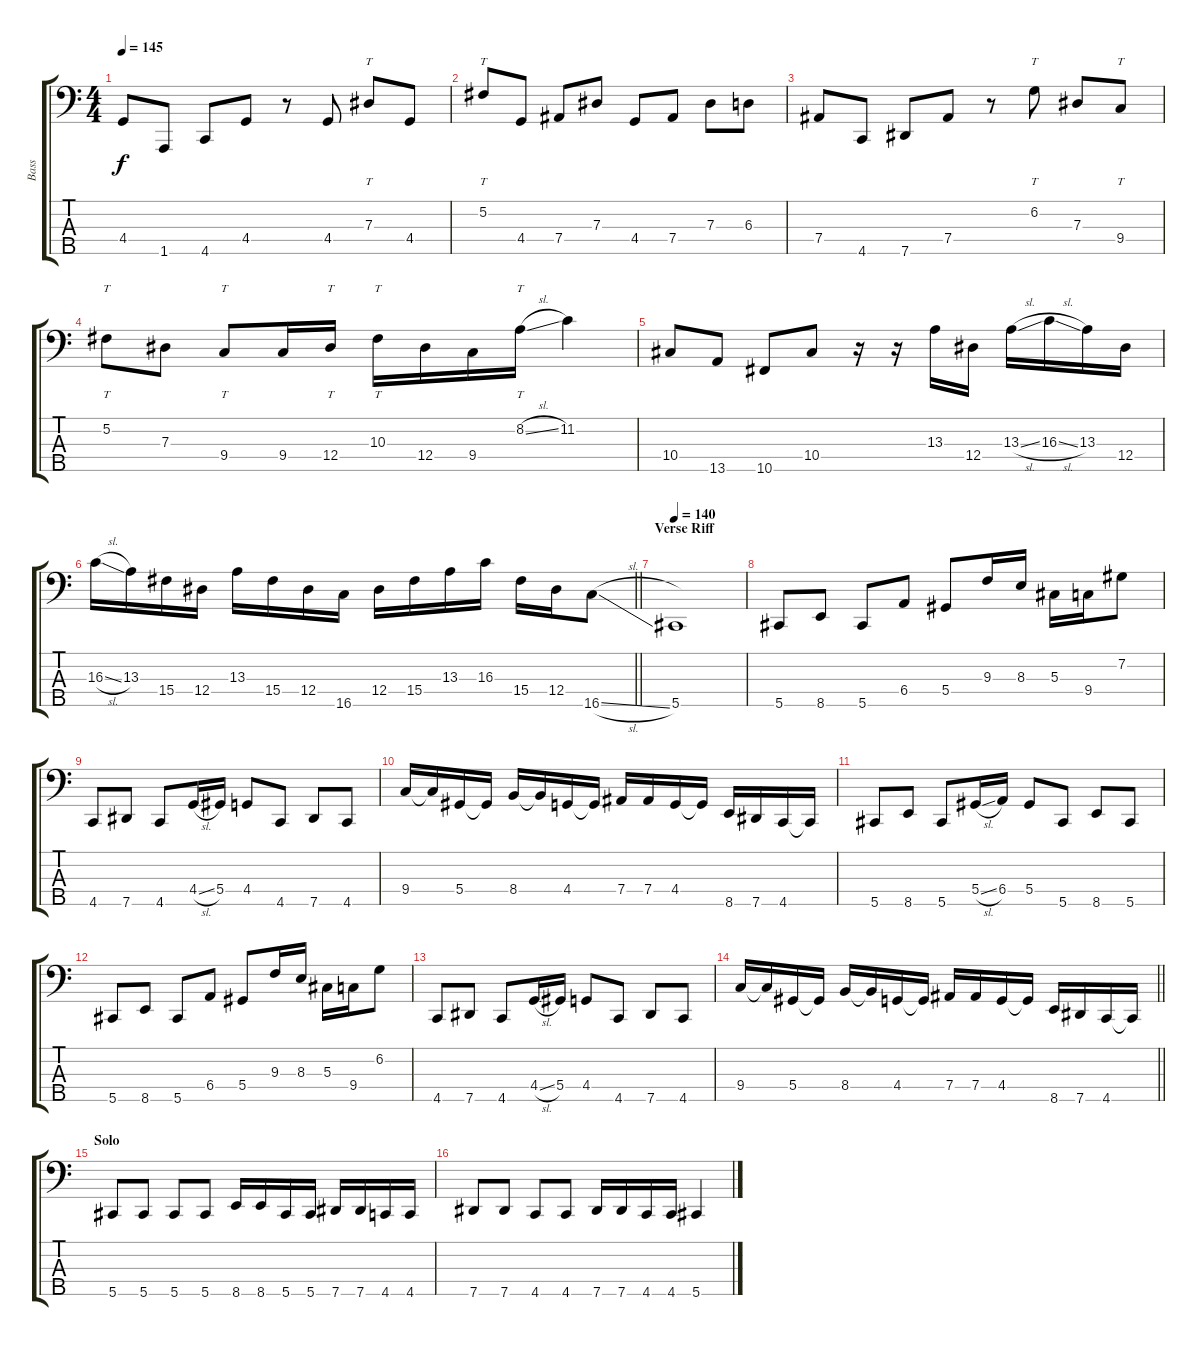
\track ("Bass" "Bass") {instrument electricbasspick}
\staff {score tabs}
\tuning (Gb2 Db2 Ab1 Eb1 Ab0) {hide}
\ts (4 4)
\tempo 145
\clef f4
\ks c
4.4.8{dy f} 1.5.8 4.5.8 4.4.8 r.8 4.4.8 7.3.8{tt} 4.4.8 |
5.2.8{tt} 4.4.8 7.4.8 7.3.8 4.4.8 7.4.8 7.3.8 6.3.8 |
7.4.8 4.5.8 7.5.8 7.4.8 r.8 6.2.8{tt} 7.3.8 9.4.8{tt} |
5.2.8{tt} 7.3.8 9.4.8{tt} 9.4.16 12.4.16{tt} 10.3.16{tt} 12.4.16 9.4.16 8.2{sl}.16{tt} 11.2.4 |
10.4.8 13.5.8 10.5.8 10.4.8 r.16 r.16 13.3.16 12.4.16 13.3{sl}.16 16.3{sl}.16 13.3.16 12.4.16 |
\barLineRight lightlight
16.3{sl}.16 13.3.16 15.4.16 12.4.16 13.3.16 15.4.16 12.4.16 16.5.16 12.4.16 15.4.16 13.3.16 16.3.16 15.4.16 12.4.16 16.5{sl}.8 |
\section ("" "Verse Riff")
\tempo 140
5.5.1 |
5.5.8 8.5.8 5.5.8 6.4.8 5.4.8 9.3.16 8.3.16 5.3.16 9.4.16 7.2.8 |
4.5.8 7.5.8 4.5.8 4.4{sl}.16 5.4.16 4.4.8 4.5.8 7.5.8 4.5.8 |
9.4.16 9.4{t}.16 5.4.16 5.4{t}.16 8.4.16 8.4{t}.16 4.4.16 4.4{t}.16 7.4.16 7.4.16 4.4.16 4.4{t}.16 8.5.16 7.5.16 4.5.16 4.5{t}.16 |
5.5.8 8.5.8 5.5.8 5.4{sl}.16 6.4.16 5.4.8 5.5.8 8.5.8 5.5.8 |
5.5.8 8.5.8 5.5.8 6.4.8 5.4.8 9.3.16 8.3.16 5.3.16 9.4.16 6.2.8 |
4.5.8 7.5.8 4.5.8 4.4{sl}.16 5.4.16 4.4.8 4.5.8 7.5.8 4.5.8 |
\barLineRight lightlight
9.4.16 9.4{t}.16 5.4.16 5.4{t}.16 8.4.16 8.4{t}.16 4.4.16 4.4{t}.16 7.4.16 7.4.16 4.4.16 4.4{t}.16 8.5.16 7.5.16 4.5.16 4.5{t}.16 |
\section ("" "Solo")
5.5.8 5.5.8 5.5.8 5.5.8 8.5.16 8.5.16 5.5.16 5.5.16 7.5.16 7.5.16 4.5.16 4.5.16 |
7.5.8 7.5.8 4.5.8 4.5.8 7.5.16 7.5.16 4.5.16 4.5.16 5.5.4
